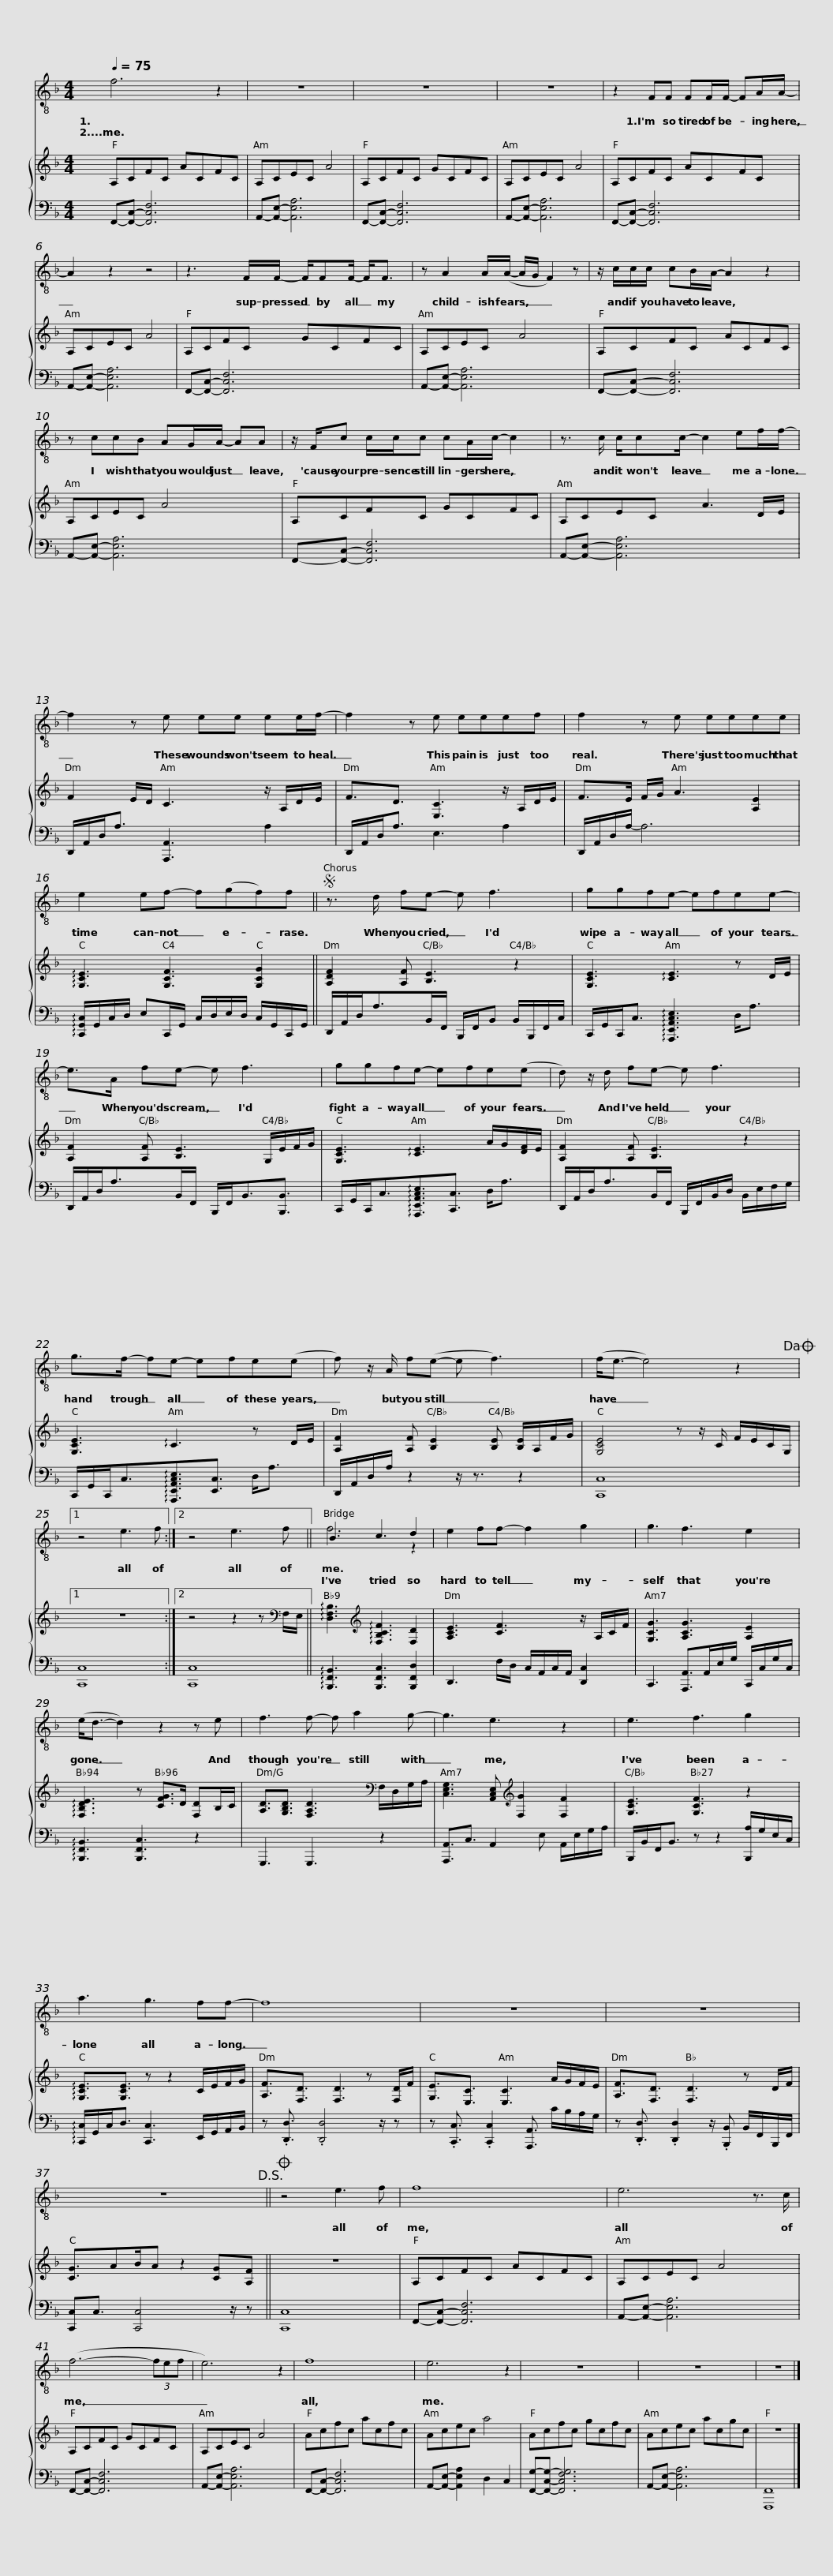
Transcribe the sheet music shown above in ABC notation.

X:1
%%score ( 1 2 ) { 3 | 4 }
L:1/8
Q:1/4=75
M:4/4
I:linebreak $
K:F
V:1 treble-8
V:2 treble-8
V:3 treble
V:4 bass
V:1
 f6 z2 | z8 | z8 | z8 |$ z2 FF FF/F/- FA/A/- | %5
 A2 z2 z4 | z3 F/F/- F/FF/- F<F |$ z A2 A/(A/- A/G/ F2) z | z/ c/c/c/ cB/A/- A2 z2 | z ccB AG/A/- AA |$ %10
 z/ F/c c/c/c cA/c/- c2 | z3/2 c/ c/cc/- c2 ef/f/- |$ f2 z e ee ee/f/- | f2 z e eeef |$ f2 z e eeee | %15
 e2 ef- f(gf)f ||S z3/2 d/ fe- e f3 |$ ggfe- efee- | e>A fe- e f3 | ggfe- efe(e |$ %20
 d) z/ d/ fe- e f3 | g>f- fe- efe(e | f) z/ A/ f(e- e f3) |$ (f<e- e4) z2!dacoda! |1 z4 e3 f :|2 %25
 z4 e3 f || B3 c3 d2 | e2 ff- f2 g2 |$ g3 f3 e2 | (e<d- d2) z2 z e | %30
 f3 f- f a2 g- | g3 e3 z2 |$ e3 f3 g2 | a3 g3 ff- | f8 | %35
 z8 |$ z8 | z8!D.S.! ||O z4 e3 f | f8 | %40
 e6 z3/2 c/ |$ (f6- (3fef | e6) z2 | f8 | e6 z2 | %45
 z8 |$ z8 | z8 |] %48
V:2
 x8 | x8 | x8 | x8 |$ x8 | %5
 x8 | x8 |$ x8 | x8 | x8 |$ %10
 x8 | x8 |$ x8 | x8 |$ x8 | %15
 x8 || x8 |$ x8 | x8 | x8 |$ %20
 x8 | x8 | x8 |$ x8 |1 x8 :|2 %25
 x8 || f6 z2 | x8 |$ x8 | x8 | %30
 x8 | x8 |$ x8 | x8 | x8 | %35
 x8 |$ x8 | x8 || x8 | x8 | %40
 x8 |$ x8 | x8 | x8 | x8 | %45
 x8 |$ x8 | x8 |] %48
V:3
 A,CFC ACFC | A,CEC A4 | A,CFC GCFC | A,CEC A4 |$ A,CFC ACFC | %5
 A,CEC A4 | A,CFC GCFC |$ A,CEC A4 | A,CFC ACFC | A,CEC A4 |$ %10
 A,CFC GCFC | A,CEC A3 D/E/ |$ F2 E/D/ C3 z/ A,/D/E/ | F3/2D3/2 [E,C]3 z/ A,/D/E/ |$ F>E F/G/ A3 [A,E]2 | %15
 !arpeggio![G,CE]3 [G,CF]3 [G,CG]2 || [A,DF]2 [A,F] [B,E]3 z2 |$ [G,CE]3 !arpeggio![CE]3 z D/E/ | [A,F]2 [A,F] [B,E]3 G,/E/F/G/ | [G,CE]3 !arpeggio![CE]3 A/G/[DF]/E/ |$ %20
 [A,F]2 [A,F] [B,E]3 z2 | [G,CE]3 !arpeggio!C3 z D/E/ | [A,F]2 [A,F] [B,E]2 [B,E] [B,E]/A,/F/G/ |$ [G,CE]4 z z/ C/ F/E/C/G,/ |1 z8 :|2 %25
 z4 z2 z[K:bass] F,/E,/ || !arpeggio![D,F,B,]3[K:treble] !arpeggio![F,B,CF]3 [F,D]2 | [A,CE]3 [CF]3 z/ A,/C/F/ |$ [G,CG]3 [A,CG]3 [A,E]2 | !arpeggio![F,B,DE]3 z [CFG]>D [F,D]B,/C/ | %30
 [A,D]3/2[G,B,D]3/2 [F,A,D]3[K:bass] F,/D,/G,/A,/ | [C,E,G,]3 [A,,C,E,][K:treble] [F,G]2 [F,F]2 |$ [G,CE]3 [G,CF]3 z2 | !arpeggio![G,CE]3/2[G,CE]3/2 z z2 C/E/F/G/ | [A,F]3/2[F,D]3/2 [F,D]3 z [F,D]/F/ | %35
 [G,E]3/2[E,C]3/2 [E,C]3 A/G/F/E/ |$ [A,F]3/2[F,D]3/2 [F,D]3 z D/F/ | [CG]3/2AB/A z2 [CG][A,F] || z8 | A,CFC ACFC | %40
 A,CEC A4 |$ A,CFC GCFC | A,CEC A4 | Acfc acfc | Acec a4 | %45
 Acfc gcfc |$ Acec acgc | z8 |] %48
V:4
 F,,-[F,,C,]- [F,,C,F,]6 | A,,-[A,,E,]- [A,,E,A,]6 | F,,-[F,,C,]- [F,,C,F,]6 | A,,-[A,,E,]- [A,,E,A,]6 |$ F,,-[F,,C,]- [F,,C,F,]6 | %5
 A,,-[A,,E,]- [A,,E,A,]6 | F,,-[F,,C,]- [F,,C,F,]6 |$ A,,-[A,,E,]- [A,,E,A,]6 | F,,-[F,,C,]- [F,,C,F,]6 | A,,-[A,,E,]- [A,,E,A,]6 |$ %10
 F,,-[F,,C,]- [F,,C,F,]6 | A,,-[A,,E,]- [A,,E,A,]6 |$ D,,/A,,/D,<A, [A,,,A,,]3 A,2 | D,,/A,,/D,<A, E,3 A,2 |$ D,,/A,,/D,/A,/- A,6 | %15
 !arpeggio![C,,G,,C,]/G,,/C,/D,/ E,C,,/G,,/ C,/D,/E,/D,/ C,/G,,/C,,/G,,/ || D,,/A,,/D,<A,B,,/F,,/ B,,,/F,,/B,, B,,/B,,,/F,,/C,/ |$ C,,/G,,/C,,<C, !arpeggio![A,,,E,,A,,C,E,]3 D,<A, | D,,/A,,/D,<A,B,,/F,,/ B,,,/F,,<B,,[B,,,B,,]3/2 | C,,/G,,/C,,<C,!arpeggio![A,,,E,,A,,C,E,]3/2[C,,C,]3/2 D,<A, |$ %20
 D,,/A,,/D,<A,B,,/F,,/ B,,,/F,,/B,,/D,/ B,,/E,/F,/G,/ | C,,/G,,/C,,<C,!arpeggio![A,,,E,,A,,C,E,]3/2[E,,C,]3/2 D,<A, | D,,/A,,/D,/A,/ z2 z/ z3/2 z2 |$ [C,,C,]8 |1 [C,,C,]8 :|2 %25
 [C,,C,]8 || !arpeggio![B,,,F,,B,,]3 [B,,,F,,C,]3 [B,,,F,,D,]2 | D,,3 F,/D,/ C,/A,,/C,/A,,/ [D,,C,]2 |$ C,,3 [A,,,A,,]>A,,E,/G,/ C,,/C,/G,/C,/ | !arpeggio![B,,,F,,B,,]3 [B,,,F,,C,]3 z2 | %30
 G,,,3 G,,,3 z2 | [A,,,A,,]3/2C,3/2 A,,2 E, A,,/E,/G,/A,/ |$ B,,,/B,,/F,,<B,, z z2 [B,,,A,]/G,/E,/C,/ | !arpeggio![C,,C,]/G,,/C,<D, [C,,C,]3 E,,/G,,/A,,/B,,/ | z .[D,,D,]3/2 .[D,,D,]4 z/ z | %35
 z .[C,,C,]3/2 .[C,,C,]2 [A,,,A,,]3/2 C/B,/A,/G,/ |$ z .[D,,D,]3/2 .[D,,D,]2 z/ .[B,,,B,,] B,,/F,,/B,,,/F,,/ | [C,,C,]C,3/2 [C,,C,]4 z/ z || [C,,C,]8 | F,,-[F,,C,]- [F,,C,F,]6 | %40
 A,,-[A,,E,]- [A,,E,A,]6 |$ F,,-[F,,C,]- [F,,C,F,]6 | A,,-[A,,E,]- [A,,E,A,]6 | F,,-[F,,C,]- [F,,C,F,]6 | A,,-[A,,E,]- [A,,E,A,]2 D,2 C,2 | %45
 [F,,G,]-[F,,C,G,]- [F,,C,F,G,]6 |$ A,,-[A,,E,]- [A,,E,A,]6 | [F,,,F,,]8 |] %48
